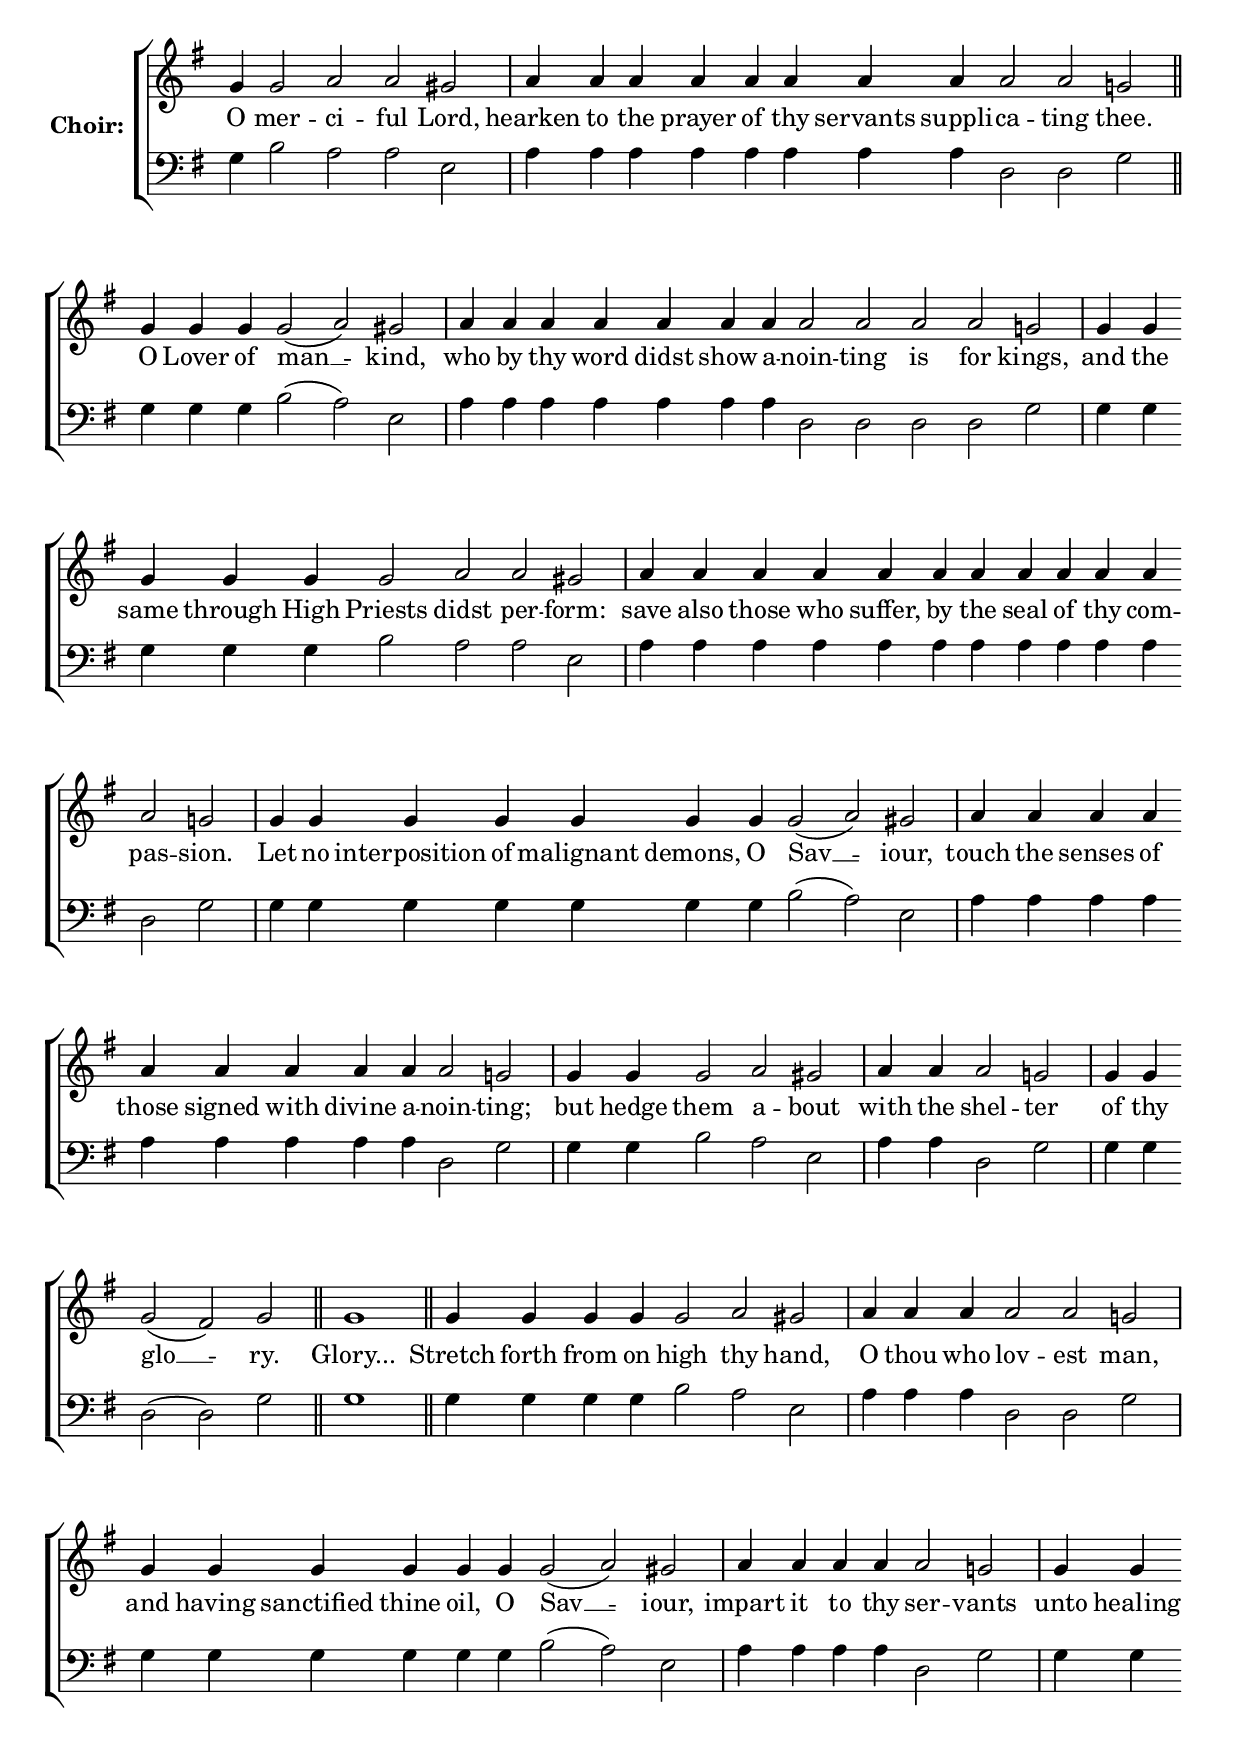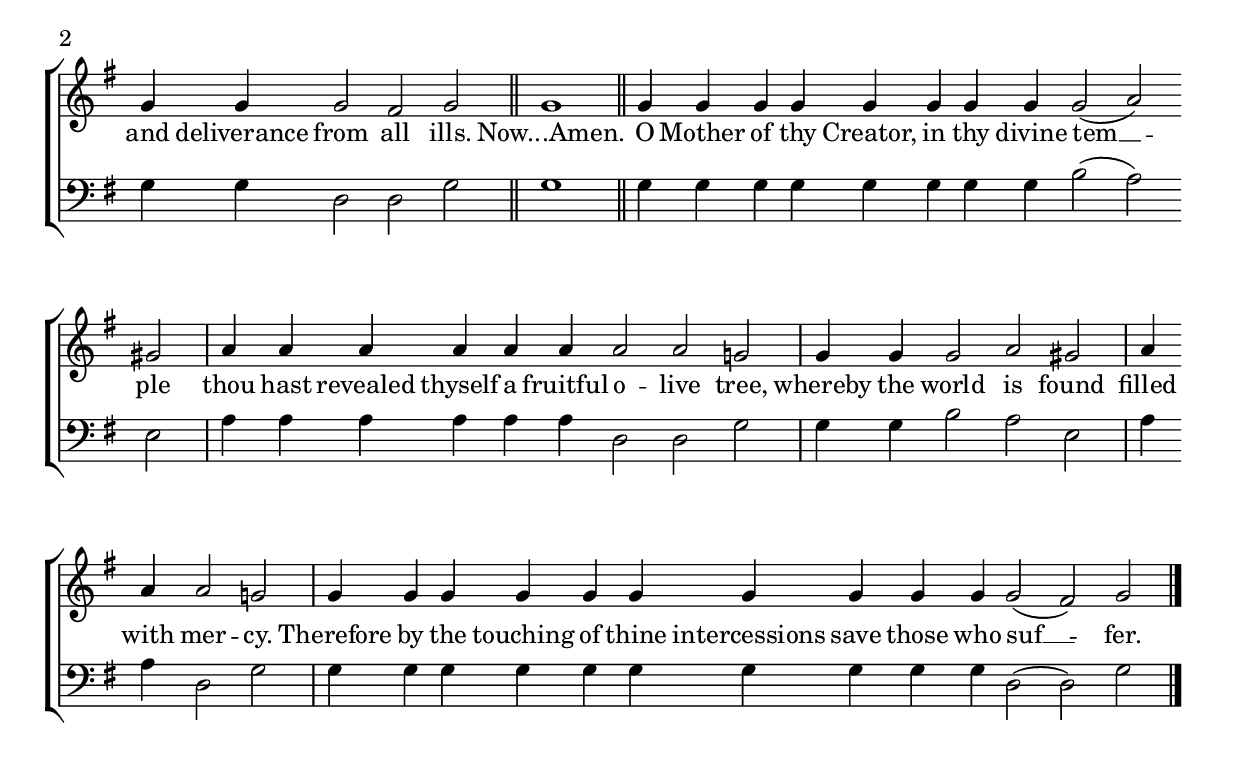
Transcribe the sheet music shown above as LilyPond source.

\version "2.16.2"

% =======================
% Global Variables
% =======================
alignleft = \once \override LyricText #'self-alignment-X = #-1

% =======================
% Score for Ode 6
% =======================

%
% voices
%
Sop = {
	\bar "" g'4 \bar "" g'2 \bar "" a' \bar "" a' \bar "" gis' \bar "|" a'4 \bar "" a'4 \bar "" a'4 \bar "" a'4 \bar "" a'4 \bar "" a'4 \bar "" a'4 \bar "" a'4 \bar "" a'2 \bar "" a'2 \bar "" g' \bar "||" g'4 \bar "" g'4 \bar "" g'4 \bar "" g'2 ( a' ) \bar "" gis' \bar "|" a'4 \bar "" a'4 \bar "" a'4 \bar "" a'4 \bar "" a'4 \bar "" a'4 \bar "" a'4 \bar "" a'2 \bar "" a'2 \bar "" a'2 \bar "" a'2 \bar "" g' \bar "|" g'4 \bar "" g'4 \bar "" g'4 \bar "" g'4 \bar "" g'4 \bar "" g'2 \bar "" a' \bar "" a' \bar "" gis' \bar "|" a'4 \bar "" a'4 \bar "" a'4 \bar "" a'4 \bar "" a'4 \bar "" a'4 \bar "" a'4 \bar "" a'4 \bar "" a'4 \bar "" a'4 \bar "" a'4 \bar "" a'2 \bar "" g' \bar "|" g'4 \bar "" g'4 \bar "" g'4 \bar "" g'4 \bar "" g'4 \bar "" g'4 \bar "" g'4 \bar "" g'2 ( a' ) \bar "" gis' \bar "|" a'4 \bar "" a'4 \bar "" a'4 \bar "" a'4 \bar "" a'4 \bar "" a'4 \bar "" a'4 \bar "" a'4 \bar "" a'4 \bar "" a'2 \bar "" g' \bar "|" g'4 \bar "" g'4 \bar "" g'2 \bar "" a' \bar "" gis' \bar "|" a'4 \bar "" a'4 \bar "" a'2 \bar "" g' \bar "|" g'4 \bar "" g'4 \bar "" g'2 ( fis' ) \bar "" g' \bar "||" g'1 \bar "||" g'4 \bar "" g'4 \bar "" g'4 \bar "" g'4 \bar "" g'2 \bar "" a' \bar "" gis' \bar "|" a'4 \bar "" a'4 \bar "" a'4 \bar "" a'2 \bar "" a'2 \bar "" g' \bar "|" g'4 \bar "" g'4 \bar "" g'4 \bar "" g'4 \bar "" g'4 \bar "" g'4 \bar "" g'2 ( a' ) \bar "" gis' \bar "|" a'4 \bar "" a'4 \bar "" a'4 \bar "" a'4 \bar "" a'2 \bar "" g' \bar "|" g'4 \bar "" g'4 \bar "" g'4 \bar "" g'4 \bar "" g'2 \bar "" fis' \bar "" g' \bar "||" g'1 \bar "||" g'4 \bar "" g'4 \bar "" g'4 \bar "" g'4 \bar "" g'4 \bar "" g'4 \bar "" g'4 \bar "" g'4 \bar "" g'2 ( a' ) \bar "" gis' \bar "|" a'4 \bar "" a'4 \bar "" a'4 \bar "" a'4 \bar "" a'4 \bar "" a'4 \bar "" a'2 \bar "" a'2 \bar "" g' \bar "|" g'4 \bar "" g'4 \bar "" g'2 \bar "" a' \bar "" gis' \bar "|" a'4 \bar "" a'4 \bar "" a'2 \bar "" g' \bar "|" g'4 \bar "" g'4 \bar "" g'4 \bar "" g'4 \bar "" g'4 \bar "" g'4 \bar "" g'4 \bar "" g'4 \bar "" g'4 \bar "" g'4 \bar "" g'2 ( fis' ) \bar "" g' \bar "|." 
}

Bass = {
	\bar "" g4 \bar "" b2 \bar "" a \bar "" a \bar "" e \bar "|" a4 \bar "" a4 \bar "" a4 \bar "" a4 \bar "" a4 \bar "" a4 \bar "" a4 \bar "" a4 \bar "" d2 \bar "" d2 \bar "" g \bar "||" g4 \bar "" g4 \bar "" g4 \bar "" b2 ( a ) \bar "" e \bar "|" a4 \bar "" a4 \bar "" a4 \bar "" a4 \bar "" a4 \bar "" a4 \bar "" a4 \bar "" d2 \bar "" d2 \bar "" d2 \bar "" d2 \bar "" g \bar "|" g4 \bar "" g4 \bar "" g4 \bar "" g4 \bar "" g4 \bar "" b2 \bar "" a \bar "" a \bar "" e \bar "|" a4 \bar "" a4 \bar "" a4 \bar "" a4 \bar "" a4 \bar "" a4 \bar "" a4 \bar "" a4 \bar "" a4 \bar "" a4 \bar "" a4 \bar "" d2 \bar "" g \bar "|" g4 \bar "" g4 \bar "" g4 \bar "" g4 \bar "" g4 \bar "" g4 \bar "" g4 \bar "" b2 ( a ) \bar "" e \bar "|" a4 \bar "" a4 \bar "" a4 \bar "" a4 \bar "" a4 \bar "" a4 \bar "" a4 \bar "" a4 \bar "" a4 \bar "" d2 \bar "" g \bar "|" g4 \bar "" g4 \bar "" b2 \bar "" a \bar "" e \bar "|" a4 \bar "" a4 \bar "" d2 \bar "" g \bar "|" g4 \bar "" g4 \bar "" d2 ( d ) \bar "" g \bar "||" g1 \bar "||" g4 \bar "" g4 \bar "" g4 \bar "" g4 \bar "" b2 \bar "" a \bar "" e \bar "|" a4 \bar "" a4 \bar "" a4 \bar "" d2 \bar "" d2 \bar "" g \bar "|" g4 \bar "" g4 \bar "" g4 \bar "" g4 \bar "" g4 \bar "" g4 \bar "" b2 ( a ) \bar "" e \bar "|" a4 \bar "" a4 \bar "" a4 \bar "" a4 \bar "" d2 \bar "" g \bar "|" g4 \bar "" g4 \bar "" g4 \bar "" g4 \bar "" d2 \bar "" d \bar "" g \bar "||" g1 \bar "||" g4 \bar "" g4 \bar "" g4 \bar "" g4 \bar "" g4 \bar "" g4 \bar "" g4 \bar "" g4 \bar "" b2 ( a ) \bar "" e \bar "|" a4 \bar "" a4 \bar "" a4 \bar "" a4 \bar "" a4 \bar "" a4 \bar "" d2 \bar "" d2 \bar "" g \bar "|" g4 \bar "" g4 \bar "" b2 \bar "" a \bar "" e \bar "|" a4 \bar "" a4 \bar "" d2 \bar "" g \bar "|" g4 \bar "" g4 \bar "" g4 \bar "" g4 \bar "" g4 \bar "" g4 \bar "" g4 \bar "" g4 \bar "" g4 \bar "" g4 \bar "" d2 ( d ) \bar "" g \bar "|." 
}


% =======================
% Lyrics
% =======================
words = \lyricmode {
	O mer -- ci -- ful Lord, 
	hearken to the prayer of thy servants suppli -- ca -- ting thee. 
	O Lover of man __ -- kind, 
	who by thy word didst show a -- noin -- ting is for kings, 
	and the same through High Priests didst per -- form: 
	save also those who suffer, by the seal of thy com -- pas -- sion. 
	Let no interposition of malignant demons, O Sav __ -- iour, 
	touch the senses of those signed with divine a -- noin -- ting; 
	but hedge them a -- bout 
	with the shel -- ter 
	of thy glo __ -- ry. 
	Glory... 
	Stretch forth from on high thy hand, 
	O thou who lov -- est man, 
	and having sanctified thine oil, O Sav __ -- iour, 
	impart it to thy ser -- vants 
	unto healing and deliverance from all ills. 
	Now...Amen. 
	O Mother of thy Creator, in thy divine tem __ -- ple 
	thou hast revealed thyself a fruitful o -- live tree, 
	whereby the world is found 
	filled with mer -- cy. 
	Therefore by the touching of thine intercessions save those who suf __ -- fer. 
}

\score {

  % This produces a lilypond error, but still seems to render OK, so...
  \header { title = "Ode 6" }

  \new ChoirStaff \with {
    instrumentName = \markup \bold "Choir:"
  }
  <<
    #(set-accidental-style 'neo-modern 'Score)
    \new Staff {
      \key g \major
      \cadenzaOn
      <<{
	  \new Voice = "Sop" {
	    %\voiceOne
	    \Sop
	  }
	}>>
    }
    \new Lyrics \lyricsto "Sop" { \words }
    \new Staff {
      \key g \major
      \clef bass
      \cadenzaOn
      <<{
	  \new Voice = "Bass" {
	    %\voiceOne
	    \Bass
	  }
	}>>
    }
  >>
}


% =======================
% Layout
% =======================
\layout {
  \context {
    \Score
    \remove "Bar_number_engraver"
  }
  \context {
    \Staff
    \remove "Time_signature_engraver"
  }
}			
